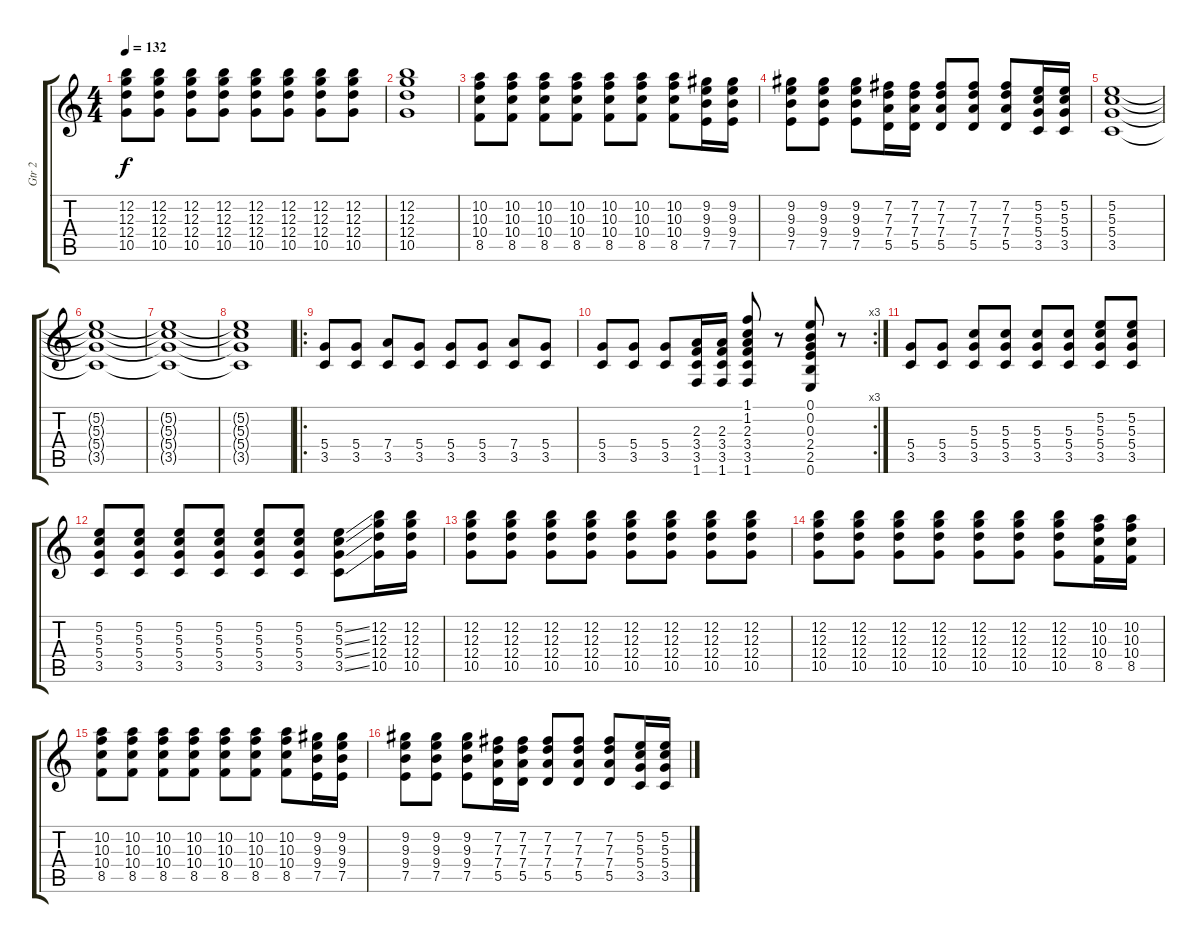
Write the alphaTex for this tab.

\track ("Gtr 2" "Gtr 2") {instrument distortionguitar}
\staff {score tabs}
\tuning (E4 B3 G3 D3 A2 E2) {hide}
\ts (4 4)
\tempo 132
\clef g2
\ks c
(12.2 12.3 12.4 10.5).8{dy f instrument distortionguitar} (12.2 12.3 12.4 10.5).8 (12.2 12.3 12.4 10.5).8 (12.2 12.3 12.4 10.5).8 (12.2 12.3 12.4 10.5).8 (12.2 12.3 12.4 10.5).8 (12.2 12.3 12.4 10.5).8 (12.2 12.3 12.4 10.5).8 |
(12.2 12.3 12.4 10.5).1 |
(10.2 10.3 10.4 8.5).8 (10.2 10.3 10.4 8.5).8 (10.2 10.3 10.4 8.5).8 (10.2 10.3 10.4 8.5).8 (10.2 10.3 10.4 8.5).8 (10.2 10.3 10.4 8.5).8 (10.2 10.3 10.4 8.5).8 (9.2 9.3 9.4 7.5).16 (9.2 9.3 9.4 7.5).16 |
(9.2 9.3 9.4 7.5).8 (9.2 9.3 9.4 7.5).8 (9.2 9.3 9.4 7.5).8 (7.2 7.3 7.4 5.5).16 (7.2 7.3 7.4 5.5).16 (7.2 7.3 7.4 5.5).8 (7.2 7.3 7.4 5.5).8 (7.2 7.3 7.4 5.5).8 (5.2 5.3 5.4 3.5).16 (5.2 5.3 5.4 3.5).16 |
(5.2 5.3 5.4 3.5).1 |
(5.2{t} 5.3{t} 5.4{t} 3.5{t}).1 |
(5.2{t} 5.3{t} 5.4{t} 3.5{t}).1 |
(5.2{t} 5.3{t} 5.4{t} 3.5{t}).1 |
\ro
(5.4 3.5).8 (5.4 3.5).8 (7.4 3.5).8 (5.4 3.5).8 (5.4 3.5).8 (5.4 3.5).8 (7.4 3.5).8 (5.4 3.5).8 |
\rc 3
(5.4 3.5).8 (5.4 3.5).8 (5.4 3.5).8 (2.3 3.4 3.5 1.6).16 (2.3 3.4 3.5 1.6).16 (1.1 1.2 2.3 3.4 3.5 1.6).8 r.8 (0.1 0.2 0.3 2.4 2.5 0.6).8 r.8 |
(5.4 3.5).8 (5.4 3.5).8 (5.3 5.4 3.5).8 (5.3 5.4 3.5).8 (5.3 5.4 3.5).8 (5.3 5.4 3.5).8 (5.2 5.3 5.4 3.5).8 (5.2 5.3 5.4 3.5).8 |
(5.2 5.3 5.4 3.5).8 (5.2 5.3 5.4 3.5).8 (5.2 5.3 5.4 3.5).8 (5.2 5.3 5.4 3.5).8 (5.2 5.3 5.4 3.5).8 (5.2 5.3 5.4 3.5).8 (5.2{ss} 5.3{ss} 5.4{ss} 3.5{ss}).8 (12.2 12.3 12.4 10.5).16 (12.2 12.3 12.4 10.5).16 |
(12.2 12.3 12.4 10.5).8 (12.2 12.3 12.4 10.5).8 (12.2 12.3 12.4 10.5).8 (12.2 12.3 12.4 10.5).8 (12.2 12.3 12.4 10.5).8 (12.2 12.3 12.4 10.5).8 (12.2 12.3 12.4 10.5).8 (12.2 12.3 12.4 10.5).8 |
(12.2 12.3 12.4 10.5).8 (12.2 12.3 12.4 10.5).8 (12.2 12.3 12.4 10.5).8 (12.2 12.3 12.4 10.5).8 (12.2 12.3 12.4 10.5).8 (12.2 12.3 12.4 10.5).8 (12.2 12.3 12.4 10.5).8 (10.2 10.3 10.4 8.5).16 (10.2 10.3 10.4 8.5).16 |
(10.2 10.3 10.4 8.5).8 (10.2 10.3 10.4 8.5).8 (10.2 10.3 10.4 8.5).8 (10.2 10.3 10.4 8.5).8 (10.2 10.3 10.4 8.5).8 (10.2 10.3 10.4 8.5).8 (10.2 10.3 10.4 8.5).8 (9.2 9.3 9.4 7.5).16 (9.2 9.3 9.4 7.5).16 |
(9.2 9.3 9.4 7.5).8 (9.2 9.3 9.4 7.5).8 (9.2 9.3 9.4 7.5).8 (7.2 7.3 7.4 5.5).16 (7.2 7.3 7.4 5.5).16 (7.2 7.3 7.4 5.5).8 (7.2 7.3 7.4 5.5).8 (7.2 7.3 7.4 5.5).8 (5.2 5.3 5.4 3.5).16 (5.2 5.3 5.4 3.5).16
